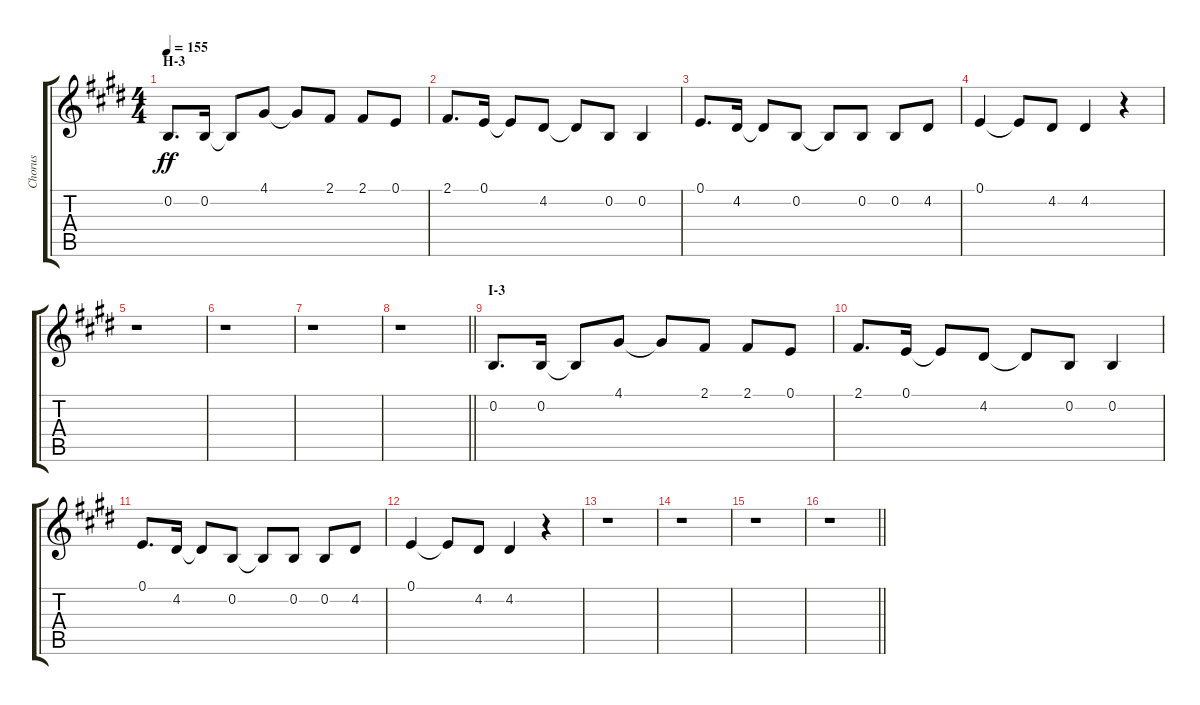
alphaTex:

\track ("Chorus" "Chorus") {instrument voiceoohs}
\staff {score tabs}
\tuning (E4 B3 G3 D3 A2 E2) {hide}
\ts (4 4)
\section ("" "H-3")
\tempo 155
\clef g2
\ks e
0.2.8{d dy ff} 0.2.16 0.2{t}.8 4.1.8 4.1{t}.8 2.1.8 2.1.8 0.1.8 |
2.1.8{d} 0.1.16 0.1{t}.8 4.2.8 4.2{t}.8 0.2.8 0.2.4 |
0.1.8{d} 4.2.16 4.2{t}.8 0.2.8 0.2{t}.8 0.2.8 0.2.8 4.2.8 |
0.1.4 0.1{t}.8 4.2.8 4.2.4 r.4 |
r.1 |
r.1 |
r.1 |
\barLineRight lightlight
r.1 |
\section ("" "I-3")
0.2.8{d} 0.2.16 0.2{t}.8 4.1.8 4.1{t}.8 2.1.8 2.1.8 0.1.8 |
2.1.8{d} 0.1.16 0.1{t}.8 4.2.8 4.2{t}.8 0.2.8 0.2.4 |
0.1.8{d} 4.2.16 4.2{t}.8 0.2.8 0.2{t}.8 0.2.8 0.2.8 4.2.8 |
0.1.4 0.1{t}.8 4.2.8 4.2.4 r.4 |
r.1 |
r.1 |
r.1 |
\barLineRight lightlight
r.1
